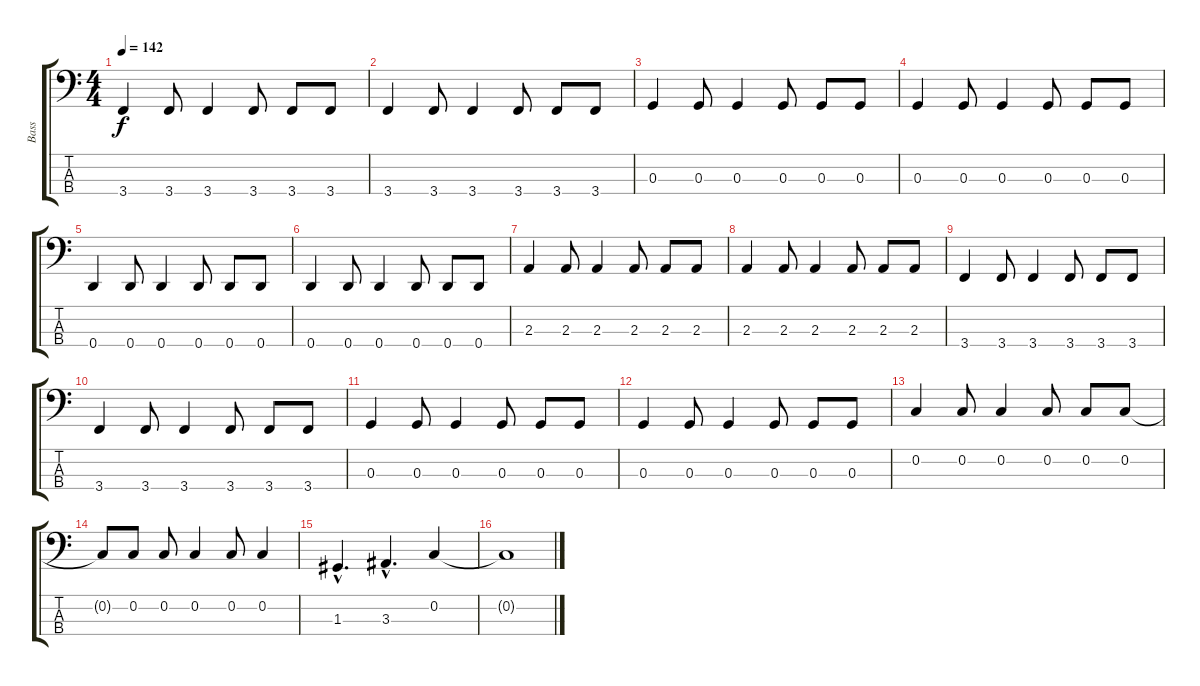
\track ("Bass" "Bass") {instrument electricbassfinger}
\staff {score tabs}
\tuning (F2 C2 G1 D1) {hide}
\ts (4 4)
\tempo 142
\clef f4
\ks c
3.4.4{dy f} 3.4.8 3.4.4 3.4.8 3.4.8 3.4.8 |
3.4.4 3.4.8 3.4.4 3.4.8 3.4.8 3.4.8 |
0.3.4 0.3.8 0.3.4 0.3.8 0.3.8 0.3.8 |
0.3.4 0.3.8 0.3.4 0.3.8 0.3.8 0.3.8 |
0.4.4 0.4.8 0.4.4 0.4.8 0.4.8 0.4.8 |
0.4.4 0.4.8 0.4.4 0.4.8 0.4.8 0.4.8 |
2.3.4 2.3.8 2.3.4 2.3.8 2.3.8 2.3.8 |
2.3.4 2.3.8 2.3.4 2.3.8 2.3.8 2.3.8 |
3.4.4 3.4.8 3.4.4 3.4.8 3.4.8 3.4.8 |
3.4.4 3.4.8 3.4.4 3.4.8 3.4.8 3.4.8 |
0.3.4 0.3.8 0.3.4 0.3.8 0.3.8 0.3.8 |
0.3.4 0.3.8 0.3.4 0.3.8 0.3.8 0.3.8 |
0.2.4 0.2.8 0.2.4 0.2.8 0.2.8 0.2.8 |
0.2{t}.8 0.2.8 0.2.8 0.2.4 0.2.8 0.2.4 |
1.3{hac}.4{d} 3.3{hac}.4{d} 0.2.4 |
0.2{t}.1
